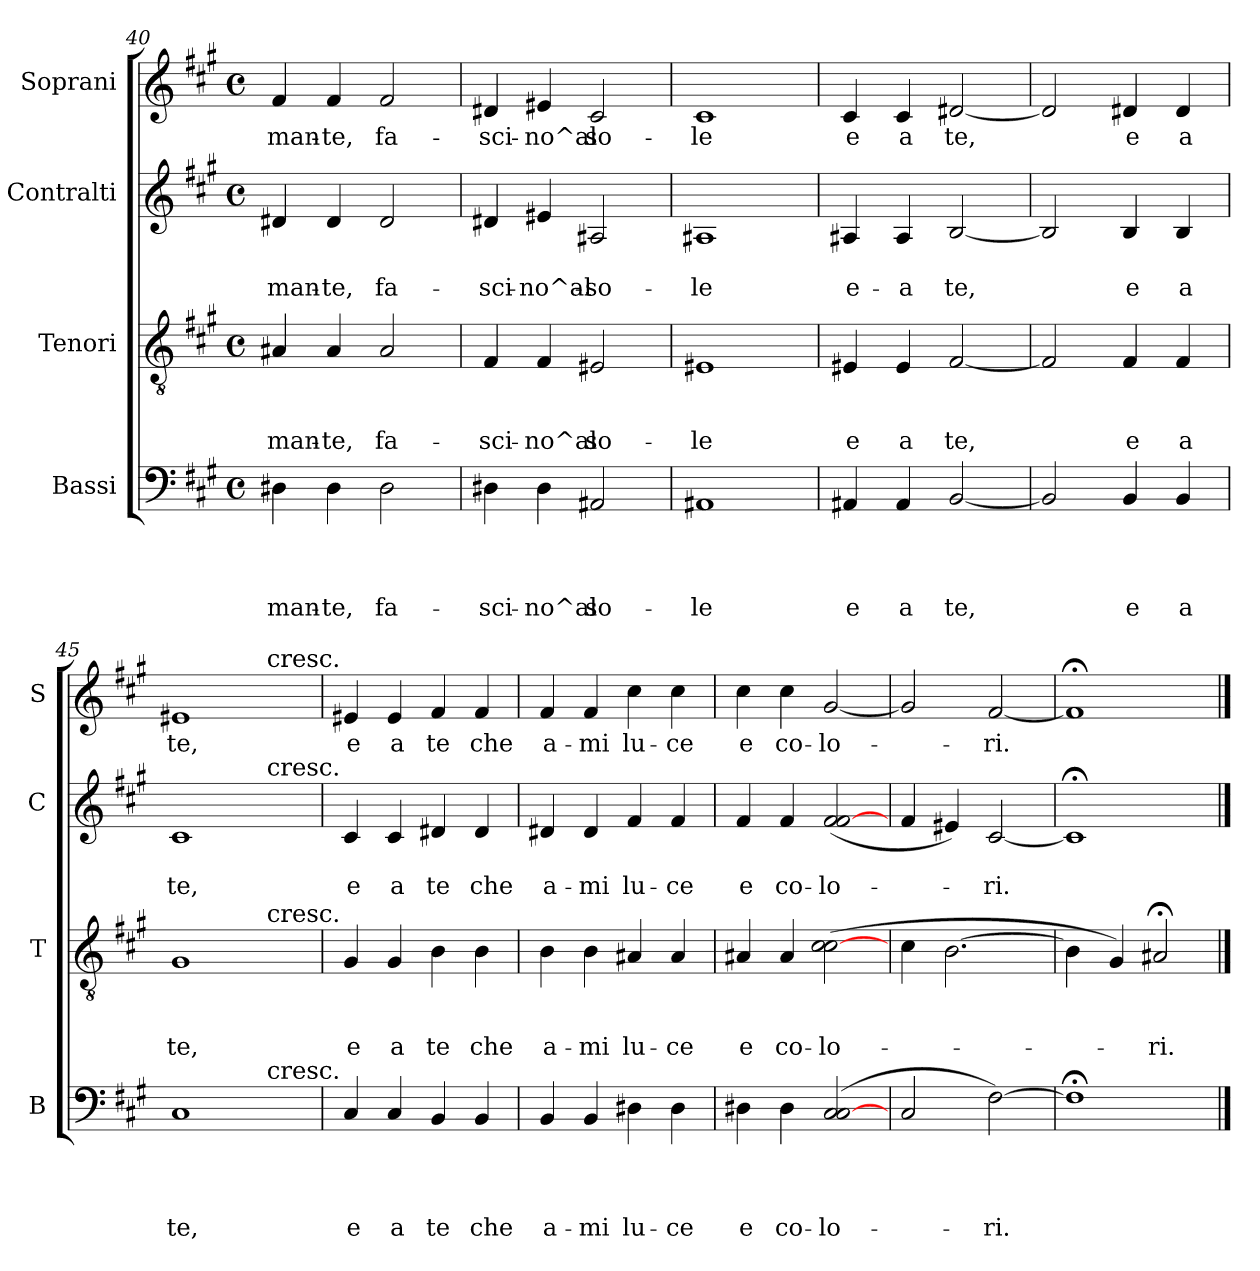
**kern	**text	**text	**text	**text	**kern	**text	**text	**text	**kern	**text	**text	**kern	**text
*part4	*part4	*part4	*part4	*part4	*part3	*part3	*part3	*part3	*part2	*part2	*part2	*part1	*part1
*staff4	*staff4	*staff4	*staff4	*staff4	*staff3	*staff3	*staff3	*staff3	*staff2	*staff2	*staff2	*staff1	*staff1
*I"Bassi	*	*	*	*	*I"Tenori	*	*	*	*I"Contralti	*	*	*I"Soprani	*
*I'B	*	*	*	*	*I'T	*	*	*	*I'C	*	*	*I'S	*
*clefF4	*	*	*	*	*clefGv2	*	*	*	*clefG2	*	*	*clefG2	*
*k[f#c#g#]	*	*	*	*	*k[f#c#g#]	*	*	*	*k[f#c#g#]	*	*	*k[f#c#g#]	*
*A:	*	*	*	*	*A:	*	*	*	*A:	*	*	*A:	*
*M4/4	*	*	*	*	*M4/4	*	*	*	*M4/4	*	*	*M4/4	*
*met(c)	*	*	*	*	*met(c)	*	*	*	*met(c)	*	*	*met(c)	*
=40	=40	=40	=40	=40	=40	=40	=40	=40	=40	=40	=40	=40	=40
!	!	!	!	!LO:LY:b	!	!	!	!LO:LY:b	!	!	!LO:LY:b	!	!LO:LY:b
4D#X\	.	.	.	-man-	4A#X/	.	.	-man-	4d#X/	.	-man-	4f#/	-man-
!	!	!	!	!LO:LY:b	!	!	!	!LO:LY:b	!	!	!LO:LY:b	!	!LO:LY:b
4D#\	.	.	.	-te,	4A#/	.	.	-te,	4d#/	.	-te,	4f#/	-te,
!	!	!	!	!LO:LY:b	!	!	!	!LO:LY:b	!	!	!LO:LY:b	!	!LO:LY:b
2D#\	.	.	.	fa-	2A#/	.	.	fa-	2d#/	.	fa-	2f#/	fa-
=41	=41	=41	=41	=41	=41	=41	=41	=41	=41	=41	=41	=41	=41
!	!	!	!	!LO:LY:b	!	!	!	!LO:LY:b	!	!	!LO:LY:b	!	!LO:LY:b
4D#X\	.	.	.	-sci-	4F#/	.	.	-sci-	4d#X/	.	-sci-	4d#X/	-sci-
!	!	!	!	!LO:LY:b	!	!	!	!LO:LY:b	!	!	!LO:LY:b	!	!LO:LY:b
4D#\	.	.	.	-no^al	4F#/	.	.	-no^al	4e#X/	.	-no^al-	4e#X/	-no^al
!	!	!	!	!LO:LY:b	!	!	!	!LO:LY:b	!	!	!LO:LY:b	!	!LO:LY:b
2AA#X/	.	.	.	so-	2E#X/	.	.	so-	2A#X/	.	-so-	2c#/	so-
!!LO:LB:g=z
=42	=42	=42	=42	=42	=42	=42	=42	=42	=42	=42	=42	=42	=42
!	!	!	!	!LO:LY:b	!	!	!	!LO:LY:b	!	!	!LO:LY:b	!	!LO:LY:b
1AA#X	.	.	.	-le	1E#X	.	.	-le	1A#X	.	-le	1c#	-le
=43	=43	=43	=43	=43	=43	=43	=43	=43	=43	=43	=43	=43	=43
!	!	!	!	!LO:LY:b	!	!	!	!LO:LY:b	!	!	!LO:LY:b	!	!LO:LY:b
4AA#X/	.	.	.	e	4E#X/	.	.	e	4A#X/	.	e-	4c#/	e
!	!	!	!	!LO:LY:b	!	!	!	!LO:LY:b	!	!	!LO:LY:b	!	!LO:LY:b
4AA#/	.	.	.	a	4E#/	.	.	a	4A#/	.	-a	4c#/	a
!	!	!	!	!LO:LY:b	!	!	!	!LO:LY:b	!	!	!LO:LY:b	!	!LO:LY:b
[<2BB/	.	.	.	te,	[<2F#/	.	.	te,	[<2B/	.	te,	[<2d#X/	te,
=44	=44	=44	=44	=44	=44	=44	=44	=44	=44	=44	=44	=44	=44
2BB/]	.	.	.	.	2F#/]	.	.	.	2B/]	.	.	2d#/]	.
!	!	!	!	!LO:LY:b	!	!	!	!LO:LY:b	!	!	!LO:LY:b	!	!LO:LY:b
4BB/	.	.	.	e	4F#/	.	.	e	4B/	.	e	4d#X/	e
!	!	!	!	!LO:LY:b	!	!	!	!LO:LY:b	!	!	!LO:LY:b	!	!LO:LY:b
4BB/	.	.	.	a	4F#/	.	.	a	4B/	.	a	4d#/	a
=45	=45	=45	=45	=45	=45	=45	=45	=45	=45	=45	=45	=45	=45
!	!	!	!	!LO:LY:b	!	!	!	!LO:LY:b	!	!	!LO:LY:b	!	!LO:LY:b
*^	*	*	*	*	*^	*	*	*	*^	*	*	*^	*
1C#	2ryy	.	.	.	te,	1G#	2ryy	.	.	te,	1c#	2ryy	.	te,	1e#X	2ryy	te,
.	8ryy	.	.	.	.	.	8ryy	.	.	.	.	8ryy	.	.	.	8ryy	.
!	!	!	!	!	!	!	!	!	!	!	!	!	!	!	!	!LO:TX:a:t=cresc.	!
!	!	!	!	!	!	!	!	!	!	!	!	!LO:TX:a:t=cresc.	!	!	!	!	!
!	!	!	!	!	!	!	!LO:TX:a:t=cresc.	!	!	!	!	!	!	!	!	!	!
!	!LO:TX:a:t=cresc.	!	!	!	!	!	!	!	!	!	!	!	!	!	!	!	!
.	4.ryy	.	.	.	.	.	4.ryy	.	.	.	.	4.ryy	.	.	.	4.ryy	.
=46	=46	=46	=46	=46	=46	=46	=46	=46	=46	=46	=46	=46	=46	=46	=46	=46	=46
!	!	!	!	!	!LO:LY:b	!	!	!	!	!LO:LY:b	!	!	!	!LO:LY:b	!	!	!LO:LY:b
*v	*v	*	*	*	*	*	*	*	*	*	*v	*v	*	*	*v	*v	*
*	*	*	*	*	*v	*v	*	*	*	*	*	*	*	*
4C#/	.	.	.	e	4G#/	.	.	e	4c#/	.	e	4e#X/	e
!	!	!	!	!LO:LY:b	!	!	!	!LO:LY:b	!	!	!LO:LY:b	!	!LO:LY:b
4C#/	.	.	.	a	4G#/	.	.	a	4c#/	.	a	4e#/	a
!	!	!	!	!LO:LY:b	!	!	!	!LO:LY:b	!	!	!LO:LY:b	!	!LO:LY:b
4BB/	.	.	.	te	4B\	.	.	te	4d#X/	.	te	4f#/	te
!	!	!	!	!LO:LY:b	!	!	!	!LO:LY:b	!	!	!LO:LY:b	!	!LO:LY:b
4BB/	.	.	.	che	4B\	.	.	che	4d#/	.	che	4f#/	che
!!LO:PB:g=z
=47	=47	=47	=47	=47	=47	=47	=47	=47	=47	=47	=47	=47	=47
!	!	!	!	!LO:LY:b	!	!	!	!LO:LY:b	!	!	!LO:LY:b	!	!LO:LY:b
4BB/	.	.	.	a-	4B\	.	.	a-	4d#X/	.	a-	4f#/	a-
!	!	!	!	!LO:LY:b	!	!	!	!LO:LY:b	!	!	!LO:LY:b	!	!LO:LY:b
4BB/	.	.	.	-mi	4B\	.	.	-mi	4d#/	.	-mi	4f#/	-mi
!	!	!	!	!LO:LY:b	!	!	!	!LO:LY:b	!	!	!LO:LY:b	!	!LO:LY:b
4D#X\	.	.	.	lu-	4A#X/	.	.	lu-	4f#/	.	lu-	4cc#\	lu-
!	!	!	!	!LO:LY:b	!	!	!	!LO:LY:b	!	!	!LO:LY:b	!	!LO:LY:b
4D#\	.	.	.	-ce	4A#/	.	.	-ce	4f#/	.	-ce	4cc#\	-ce
=48	=48	=48	=48	=48	=48	=48	=48	=48	=48	=48	=48	=48	=48
!	!	!	!	!LO:LY:b	!	!	!	!LO:LY:b	!	!	!LO:LY:b	!	!LO:LY:b
4D#X\	.	.	.	e	4A#X/	.	.	e	4f#/	.	e	4cc#\	e
!	!	!	!	!LO:LY:b	!	!	!	!LO:LY:b	!	!	!LO:LY:b	!	!LO:LY:b
4D#\	.	.	.	co-	4A#/	.	.	co-	4f#/	.	co-	4cc#\	co-
!	!	!	!	!LO:LY:b	!	!	!	!LO:LY:b	!	!	!LO:LY:b	!	!LO:LY:b
(<2C#/ [<2C#/	.	.	.	-lo-	(>2c#\ [>2c#\	.	.	-lo-	(>2f#/ [>2f#/	.	-lo-	[<2g#/	-lo-
=49	=49	=49	=49	=49	=49	=49	=49	=49	=49	=49	=49	=49	=49
2C#/	.	.	.	.	4c#\	.	.	.	4f#/	.	.	2g#/]	.
.	.	.	.	.	[>2.B\	.	.	.	4e#X/)	.	.	.	.
!	!	!	!	!LO:LY:b	!	!	!	!	!	!	!LO:LY:b	!	!LO:LY:b
[>2F#\)	.	.	.	-ri.	.	.	.	.	[<2c#/	.	-ri.	[<2f#/	-ri.
=50	=50	=50	=50	=50	=50	=50	=50	=50	=50	=50	=50	=50	=50
1F#;]	.	.	.	.	4B\]	.	.	.	1c#;]	.	.	1f#;]	.
.	.	.	.	.	4G#/)	.	.	.	.	.	.	.	.
!	!	!	!	!	!	!	!	!LO:LY:b	!	!	!	!	!
.	.	.	.	.	2A#X;</	.	.	-ri.	.	.	.	.	.
==	==	==	==	==	==	==	==	==	==	==	==	==	==
*-	*-	*-	*-	*-	*-	*-	*-	*-	*-	*-	*-	*-	*-
